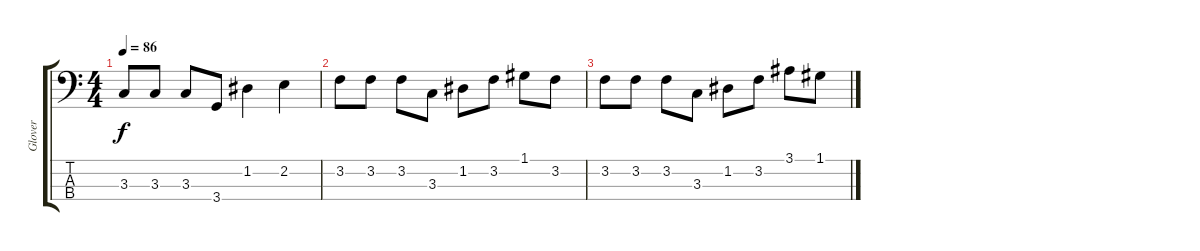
\track ("Glover" "Glover") {instrument electricbasspick}
\staff {score tabs}
\tuning (G2 D2 A1 E1) {hide}
\ts (4 4)
\tempo 86
\clef f4
\ks c
3.3.8{dy f volume 6} 3.3.8 3.3.8 3.4.8 1.2.4 2.2.4 |
3.2.8{volume 2} 3.2.8 3.2.8 3.3.8 1.2.8 3.2.8 1.1.8 3.2.8 |
3.2.8{volume 0} 3.2.8 3.2.8 3.3.8 1.2.8 3.2.8 3.1.8 1.1.8
